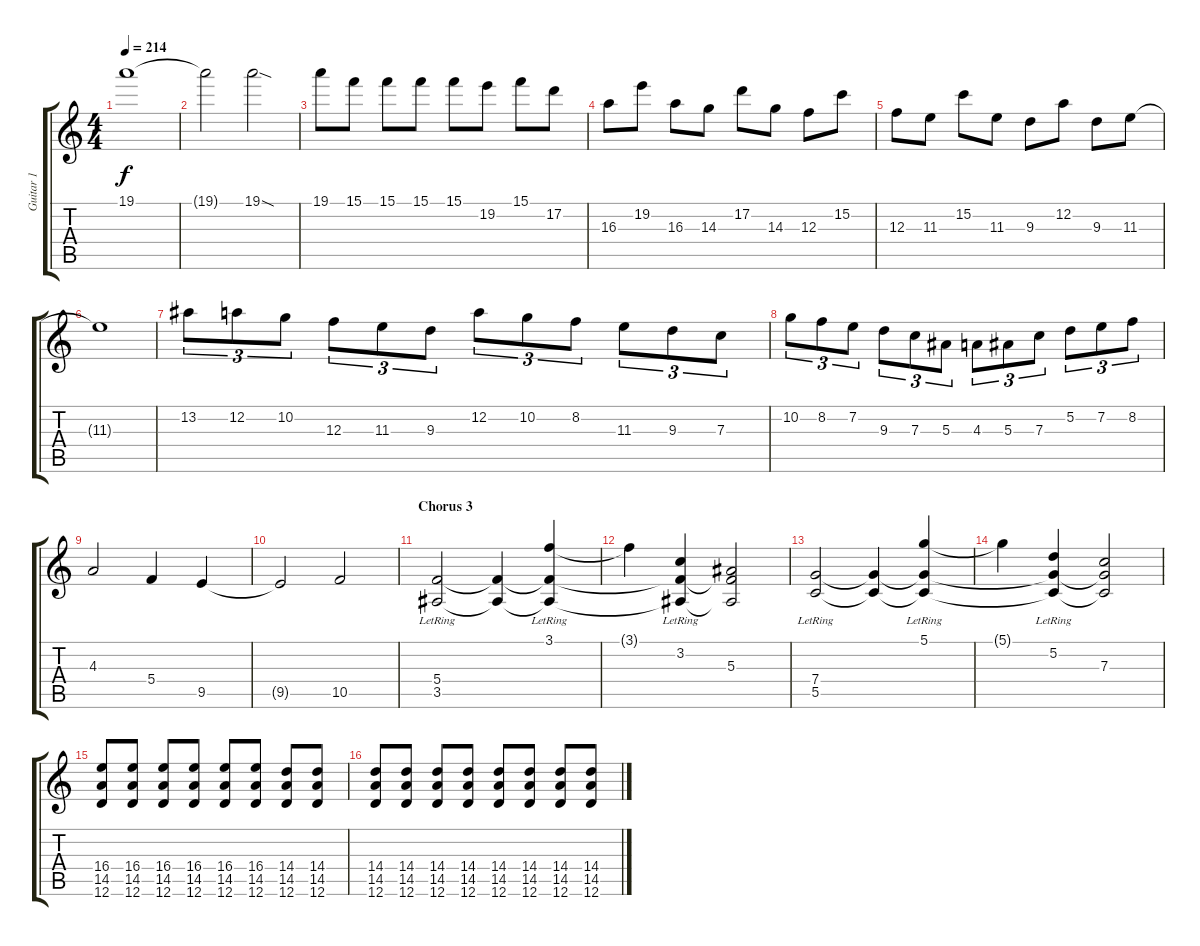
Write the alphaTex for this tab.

\track ("Guitar 1" "Guitar 1") {instrument distortionguitar}
\staff {score tabs}
\tuning (D4 A3 F3 C3 G2 D2) {hide}
\ts (4 4)
\tempo 214
\clef g2
\ks c
19.1.1{dy f} |
19.1{t}.2 19.1{sod}.2 |
19.1.8 15.1.8 15.1.8 15.1.8 15.1.8 19.2.8 15.1.8 17.2.8 |
16.3.8 19.2.8 16.3.8 14.3.8 17.2.8 14.3.8 12.3.8 15.2.8 |
12.3.8 11.3.8 15.2.8 11.3.8 9.3.8 12.2.8 9.3.8 11.3.8 |
11.3{t}.1 |
13.2.8{tu (3 2)} 12.2.8{tu (3 2)} 10.2.8{tu (3 2)} 12.3.8{tu (3 2)} 11.3.8{tu (3 2)} 9.3.8{tu (3 2)} 12.2.8{tu (3 2)} 10.2.8{tu (3 2)} 8.2.8{tu (3 2)} 11.3.8{tu (3 2)} 9.3.8{tu (3 2)} 7.3.8{tu (3 2)} |
10.2.8{tu (3 2)} 8.2.8{tu (3 2)} 7.2.8{tu (3 2)} 9.3.8{tu (3 2)} 7.3.8{tu (3 2)} 5.3.8{tu (3 2)} 4.3.8{tu (3 2)} 5.3.8{tu (3 2)} 7.3.8{tu (3 2)} 5.2.8{tu (3 2)} 7.2.8{tu (3 2)} 8.2.8{tu (3 2)} |
4.3.2 5.4.4 9.5.4 |
9.5{t}.2 10.5.2 |
\section ("" "Chorus 3")
(5.4{lr} 3.5{lr}).2 (5.4{t} 3.5{t}).4 (3.1{lr} 5.4{t} 3.5{t}).4 |
3.1{t}.4 (3.2{lr} 5.4{t} 3.5{t}).4 (5.3 5.4{t} 3.5{t}).2 |
(7.4{lr} 5.5{lr}).2 (7.4{t} 5.5{t}).4 (5.1{lr} 7.4{t} 5.5{t}).4 |
5.1{t}.4 (5.2{lr} 7.4{t} 5.5{t}).4 (7.3 7.4{t} 5.5{t}).2 |
(16.4 14.5 12.6).8 (16.4 14.5 12.6).8 (16.4 14.5 12.6).8 (16.4 14.5 12.6).8 (16.4 14.5 12.6).8 (16.4 14.5 12.6).8 (14.4 14.5 12.6).8 (14.4 14.5 12.6).8 |
(14.4 14.5 12.6).8 (14.4 14.5 12.6).8 (14.4 14.5 12.6).8 (14.4 14.5 12.6).8 (14.4 14.5 12.6).8 (14.4 14.5 12.6).8 (14.4 14.5 12.6).8 (14.4 14.5 12.6).8
